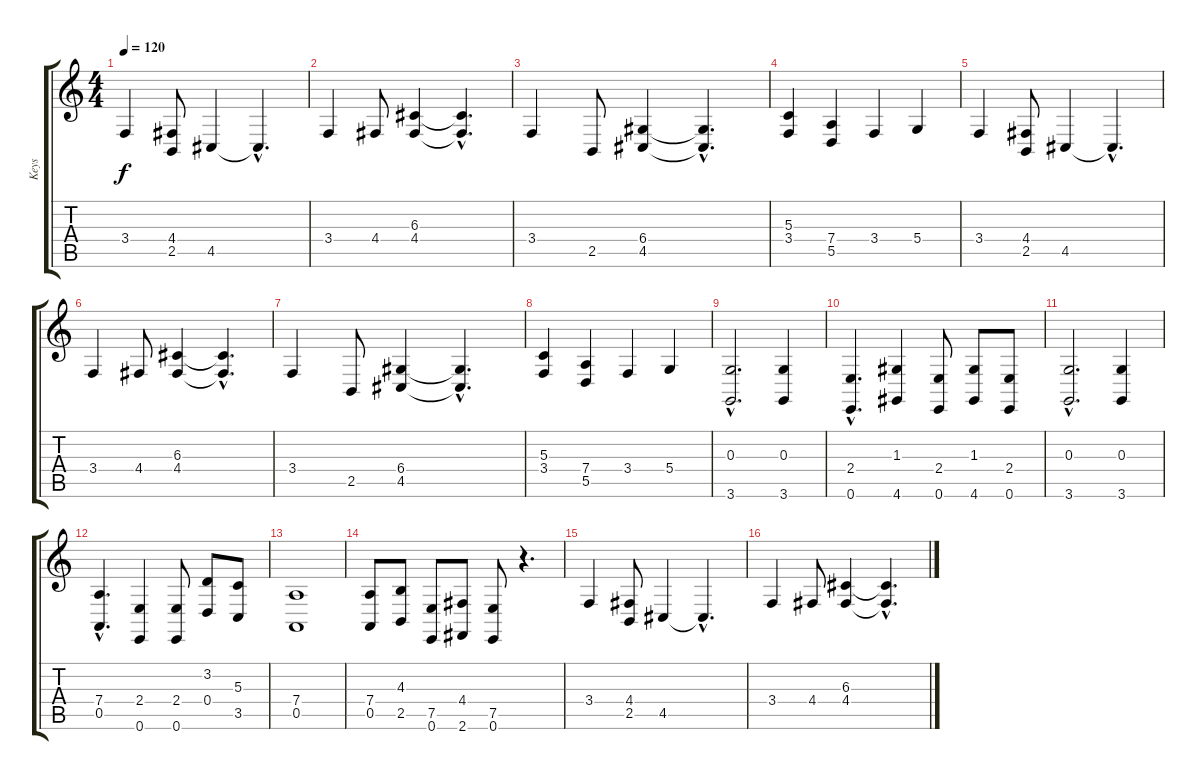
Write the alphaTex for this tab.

\track ("Keys" "Keys") {instrument rockorgan}
\staff {score tabs}
\tuning (E4 B3 G3 D3 A2 E2) {hide}
\ts (4 4)
\tempo 120
\clef g2
\ks c
3.4.4{dy f instrument rockorgan} (4.4 2.5).8 4.5.4 4.5{hac t}.4{d} |
3.4.4 4.4.8 (6.3 4.4).4 (6.3{hac t} 4.4{hac t}).4{d} |
3.4.4 2.5.8 (6.4 4.5).4 (6.4{hac t} 4.5{hac t}).4{d} |
(5.3 3.4).4 (7.4 5.5).4 3.4.4 5.4.4 |
3.4.4 (4.4 2.5).8 4.5.4 4.5{hac t}.4{d} |
3.4.4 4.4.8 (6.3 4.4).4 (6.3{hac t} 4.4{hac t}).4{d} |
3.4.4 2.5.8 (6.4 4.5).4 (6.4{hac t} 4.5{hac t}).4{d} |
(5.3 3.4).4 (7.4 5.5).4 3.4.4 5.4.4 |
(0.3{hac} 3.6{hac}).2{d instrument pizzicatostrings} (0.3 3.6).4 |
(2.4{hac} 0.6{hac}).4{d} (1.3 4.6).4 (2.4 0.6).8 (1.3 4.6).8 (2.4 0.6).8 |
(0.3{hac} 3.6{hac}).2{d instrument pizzicatostrings} (0.3 3.6).4 |
(7.4{hac} 0.5{hac}).4{d} (2.4 0.6).4 (2.4 0.6).8 (3.2 0.4).8 (5.3 3.5).8 |
(7.4 0.5).1{instrument rockorgan} |
(7.4 0.5).8{instrument pizzicatostrings} (4.3 2.5).8 (7.5 0.6).8 (4.4 2.6).8 (7.5 0.6).8 r.4{d} |
3.4.4{instrument rockorgan} (4.4 2.5).8 4.5.4 4.5{hac t}.4{d} |
3.4.4 4.4.8 (6.3 4.4).4 (6.3{hac t} 4.4{hac t}).4{d}
